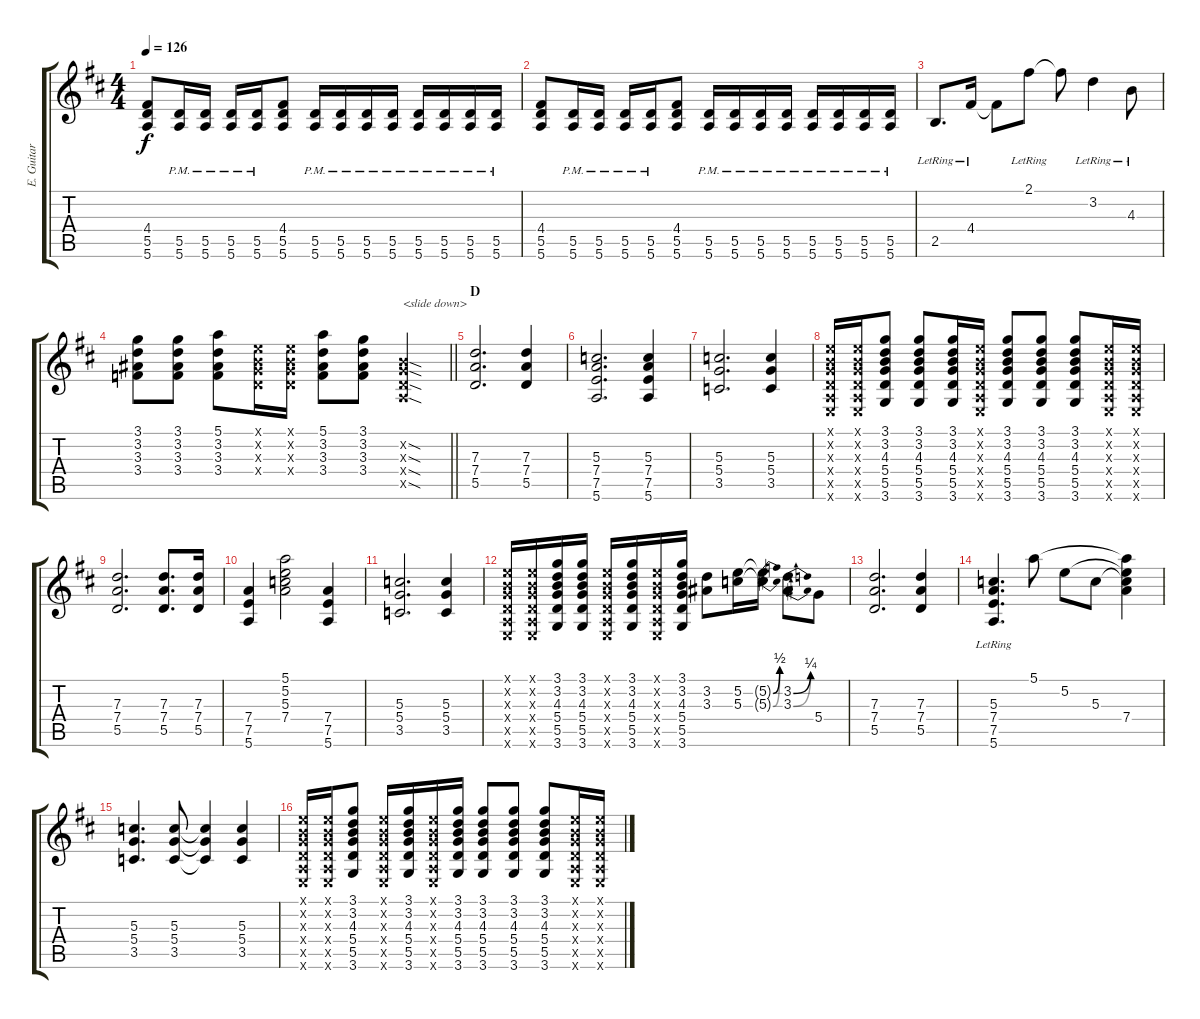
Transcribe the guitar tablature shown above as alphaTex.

\track ("E. Guitar II" "E. Guitar ") {instrument overdrivenguitar}
\staff {score tabs}
\tuning (E4 B3 G3 D3 A2 E2) {hide}
\ts (4 4)
\tempo 126
\clef g2
\ks d
(4.4 5.5 5.6).8{dy f} (5.5{pm} 5.6{pm}).16 (5.5{pm} 5.6{pm}).16 (5.5{pm} 5.6{pm}).16 (5.5{pm} 5.6{pm}).16 (4.4 5.5 5.6).8 (5.5{pm} 5.6{pm}).16 (5.5{pm} 5.6{pm}).16 (5.5{pm} 5.6{pm}).16 (5.5{pm} 5.6{pm}).16 (5.5{pm} 5.6{pm}).16 (5.5{pm} 5.6{pm}).16 (5.5{pm} 5.6{pm}).16 (5.5{pm} 5.6{pm}).16 |
(4.4 5.5 5.6).8 (5.5{pm} 5.6{pm}).16 (5.5{pm} 5.6{pm}).16 (5.5{pm} 5.6{pm}).16 (5.5{pm} 5.6{pm}).16 (4.4 5.5 5.6).8 (5.5{pm} 5.6{pm}).16 (5.5{pm} 5.6{pm}).16 (5.5{pm} 5.6{pm}).16 (5.5{pm} 5.6{pm}).16 (5.5{pm} 5.6{pm}).16 (5.5{pm} 5.6{pm}).16 (5.5{pm} 5.6{pm}).16 (5.5{pm} 5.6{pm}).16 |
2.5{lr}.8{d} 4.4{lr}.16 4.4{t}.8 2.1{lr}.8 2.1{t}.8 3.2{lr}.4 4.3{lr}.8 |
\barLineRight lightlight
(3.1 3.2 3.3 3.4).8 (3.1 3.2 3.3 3.4).8 (5.1 3.2 3.3 3.4).8 (0.1{x} 0.2{x} 0.3{x} 0.4{x}).16 (0.1{x} 0.2{x} 0.3{x} 0.4{x}).16 (5.1 3.2 3.3 3.4).8 (3.1 3.2 3.3 3.4).8 (0.2{sod x} 0.3{sod x} 0.4{sod x} 0.5{sod x}).4{txt "<slide down>"} |
\section ("" "D")
(7.3 7.4 5.5).2{d} (7.3 7.4 5.5).4 |
(5.3 7.4 7.5 5.6).2{d} (5.3 7.4 7.5 5.6).4 |
(5.3 5.4 3.5).2{d} (5.3 5.4 3.5).4 |
(0.1{x} 0.2{x} 0.3{x} 0.4{x} 0.5{x} 0.6{x}).16 (0.1{x} 0.2{x} 0.3{x} 0.4{x} 0.5{x} 0.6{x}).16 (3.1 3.2 4.3 5.4 5.5 3.6).8 (3.1 3.2 4.3 5.4 5.5 3.6).8 (3.1 3.2 4.3 5.4 5.5 3.6).16 (0.1{x} 0.2{x} 0.3{x} 0.4{x} 0.5{x} 0.6{x}).16 (3.1 3.2 4.3 5.4 5.5 3.6).8 (3.1 3.2 4.3 5.4 5.5 3.6).8 (3.1 3.2 4.3 5.4 5.5 3.6).8 (0.1{x} 0.2{x} 0.3{x} 0.4{x} 0.5{x} 0.6{x}).16 (0.1{x} 0.2{x} 0.3{x} 0.4{x} 0.5{x} 0.6{x}).16 |
(7.3 7.4 5.5).2{d} (7.3 7.4 5.5).8{d} (7.3 7.4 5.5).16 |
(7.4 7.5 5.6).4 (5.1 5.2 5.3 7.4).2 (7.4 7.5 5.6).4 |
(5.3 5.4 3.5).2{d} (5.3 5.4 3.5).4 |
(0.1{x} 0.2{x} 0.3{x} 0.4{x} 0.5{x} 0.6{x}).16 (0.1{x} 0.2{x} 0.3{x} 0.4{x} 0.5{x} 0.6{x}).16 (3.1 3.2 4.3 5.4 5.5 3.6).16 (3.1 3.2 4.3 5.4 5.5 3.6).16 (0.1{x} 0.2{x} 0.3{x} 0.4{x} 0.5{x} 0.6{x}).16 (3.1 3.2 4.3 5.4 5.5 3.6).16 (0.1{x} 0.2{x} 0.3{x} 0.4{x} 0.5{x} 0.6{x}).16 (3.1 3.2 4.3 5.4 5.5 3.6).16 (3.2 3.3).8 (5.2 5.3).16 (5.2{be (bend 0 0 60 2) t} 5.3{be (bend 0 0 60 2) t}).16 (3.2{be (bend 0 0 60 1)} 3.3{be (bend 0 0 60 1)}).8 5.4.8 |
(7.3 7.4 5.5).2{d} (7.3 7.4 5.5).4 |
(5.3{lr} 7.4{lr} 7.5{lr} 5.6{lr}).4{d} 5.1.8 5.2.8 5.3.8 (5.1{t} 5.2{t} 5.3{t} 7.4).4 |
(5.3 5.4 3.5).4{d} (5.3 5.4 3.5).8 (5.3{t} 5.4{t} 3.5{t}).4 (5.3 5.4 3.5).4 |
(0.1{x} 0.2{x} 0.3{x} 0.4{x} 0.5{x} 0.6{x}).16 (0.1{x} 0.2{x} 0.3{x} 0.4{x} 0.5{x} 0.6{x}).16 (3.1 3.2 4.3 5.4 5.5 3.6).8 (0.1{x} 0.2{x} 0.3{x} 0.4{x} 0.5{x} 0.6{x}).16 (3.1 3.2 4.3 5.4 5.5 3.6).16 (0.1{x} 0.2{x} 0.3{x} 0.4{x} 0.5{x} 0.6{x}).16 (3.1 3.2 4.3 5.4 5.5 3.6).16 (3.1 3.2 4.3 5.4 5.5 3.6).8 (3.1 3.2 4.3 5.4 5.5 3.6).8 (3.1 3.2 4.3 5.4 5.5 3.6).8 (0.1{x} 0.2{x} 0.3{x} 0.4{x} 0.5{x} 0.6{x}).16 (0.1{x} 0.2{x} 0.3{x} 0.4{x} 0.5{x} 0.6{x}).16
